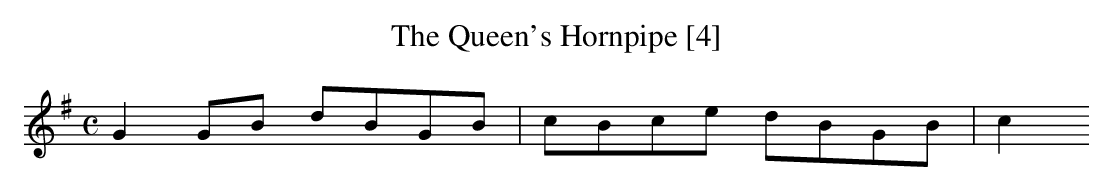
X:1
T:Queen's Hornpipe [4], The
M:C
L:1/8
K:G
G2 GB dBGB|cBce dBGB|c2 ...
